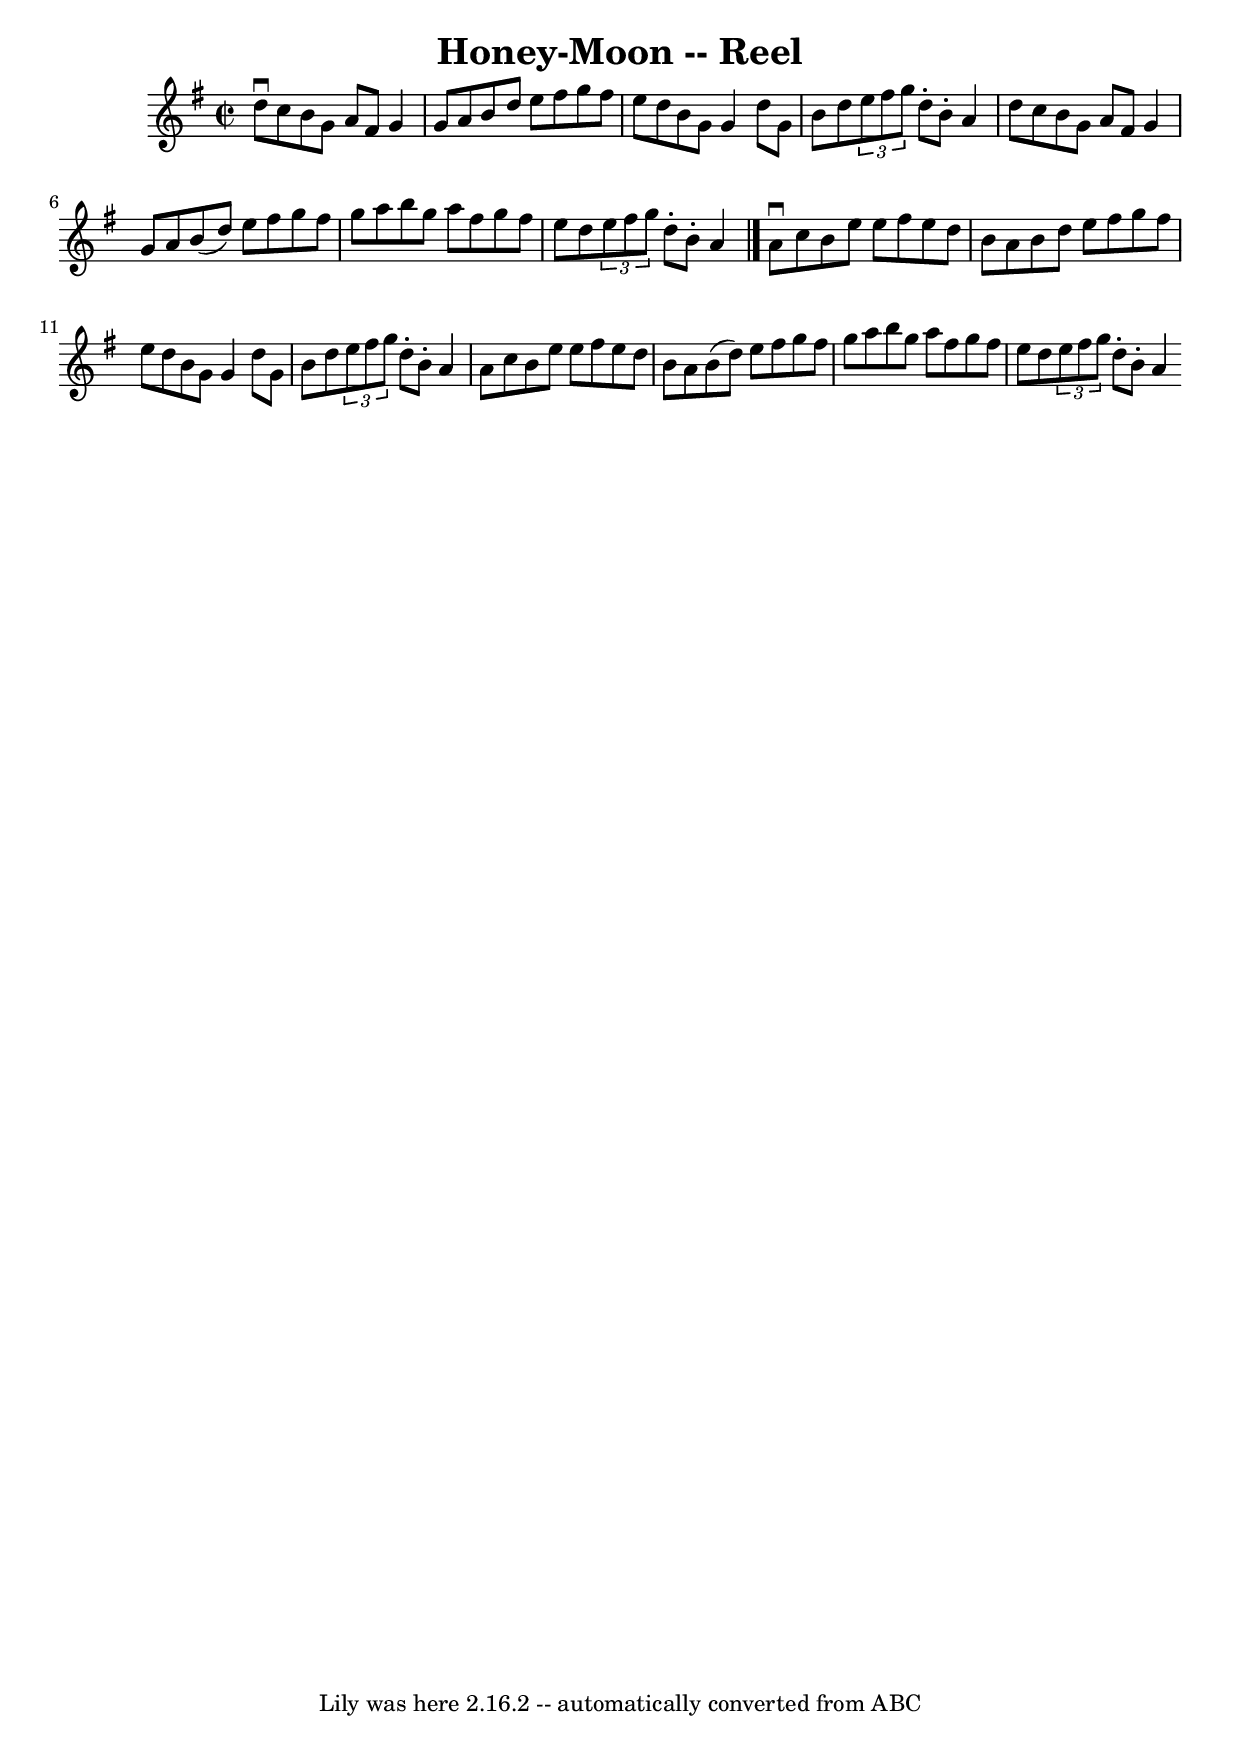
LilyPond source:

\version "2.16.2"
\include "Mammoth.ily"
\header {
  %% book = "Ryan's Mammoth Collection"
  crossRefNumber = "1"
  footnotes = ""
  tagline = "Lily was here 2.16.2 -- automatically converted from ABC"
  title = "Honey-Moon -- Reel"

}
voicedefault =  {


  \override Staff.TimeSignature #'style = #'C
  \time 2/2 
  \key g \major   d''8^\downbow c''8   |
  b'8 g'8       a'8 fis'8 g'4 g'8 a'8     |
  b'8 d''8 e''8 fis''8      g''8 fis''8 e''8 d''8     |
  b'8 g'8 g'4 d''8 g'8     b'8 d''8     |
  \times 2/3 { e''8 fis''8 g''8  
	     } d''8-.     b'8-. a'4 d''8 c''8     |
  b'8 g'8 a'8 fis'8 g'4    g'8 a'8     |
  b'8 (d''8) e''8 fis''8 g''8 fis''8    g''8 a''8     |
  b''8 g''8 a''8 fis''8 g''8 fis''8     e''8 d''8     |
  \times 2/3 { e''8 fis''8 g''8  
	     } d''8-.    b'8-. a'4    \bar "|." a'8^\downbow c''8   |
  b'8 e''8     e''8 fis''8 e''8 d''8 b'8 a'8     |
  b'8 d''8       e''8 fis''8 g''8 fis''8 e''8 d''8     |
  b'8 g'8       g'4 d''8 g'8 b'8 d''8     |
  \times 2/3 { e''8 fis''8   
	       g''8   	     } d''8-. b'8-. a'4 a'8 c''8     |
  b'8 e''8       e''8 fis''8 e''8 d''8 b'8 a'8     |
  b'8 (d''8)      e''8 fis''8 g''8 fis''8 g''8 a''8     |
  b''8 g''8       a''8 fis''8 g''8 fis''8 e''8 d''8     |
  \times 2/3 {   
    e''8 fis''8 g''8     } d''8-. b'8-. a'4      \bar " |."   

}

\score{
  <<

    \context Staff="default"
    {
      \voicedefault 
      
    }

  >>
  \layout {
    
  }
  \midi {
  }

}
